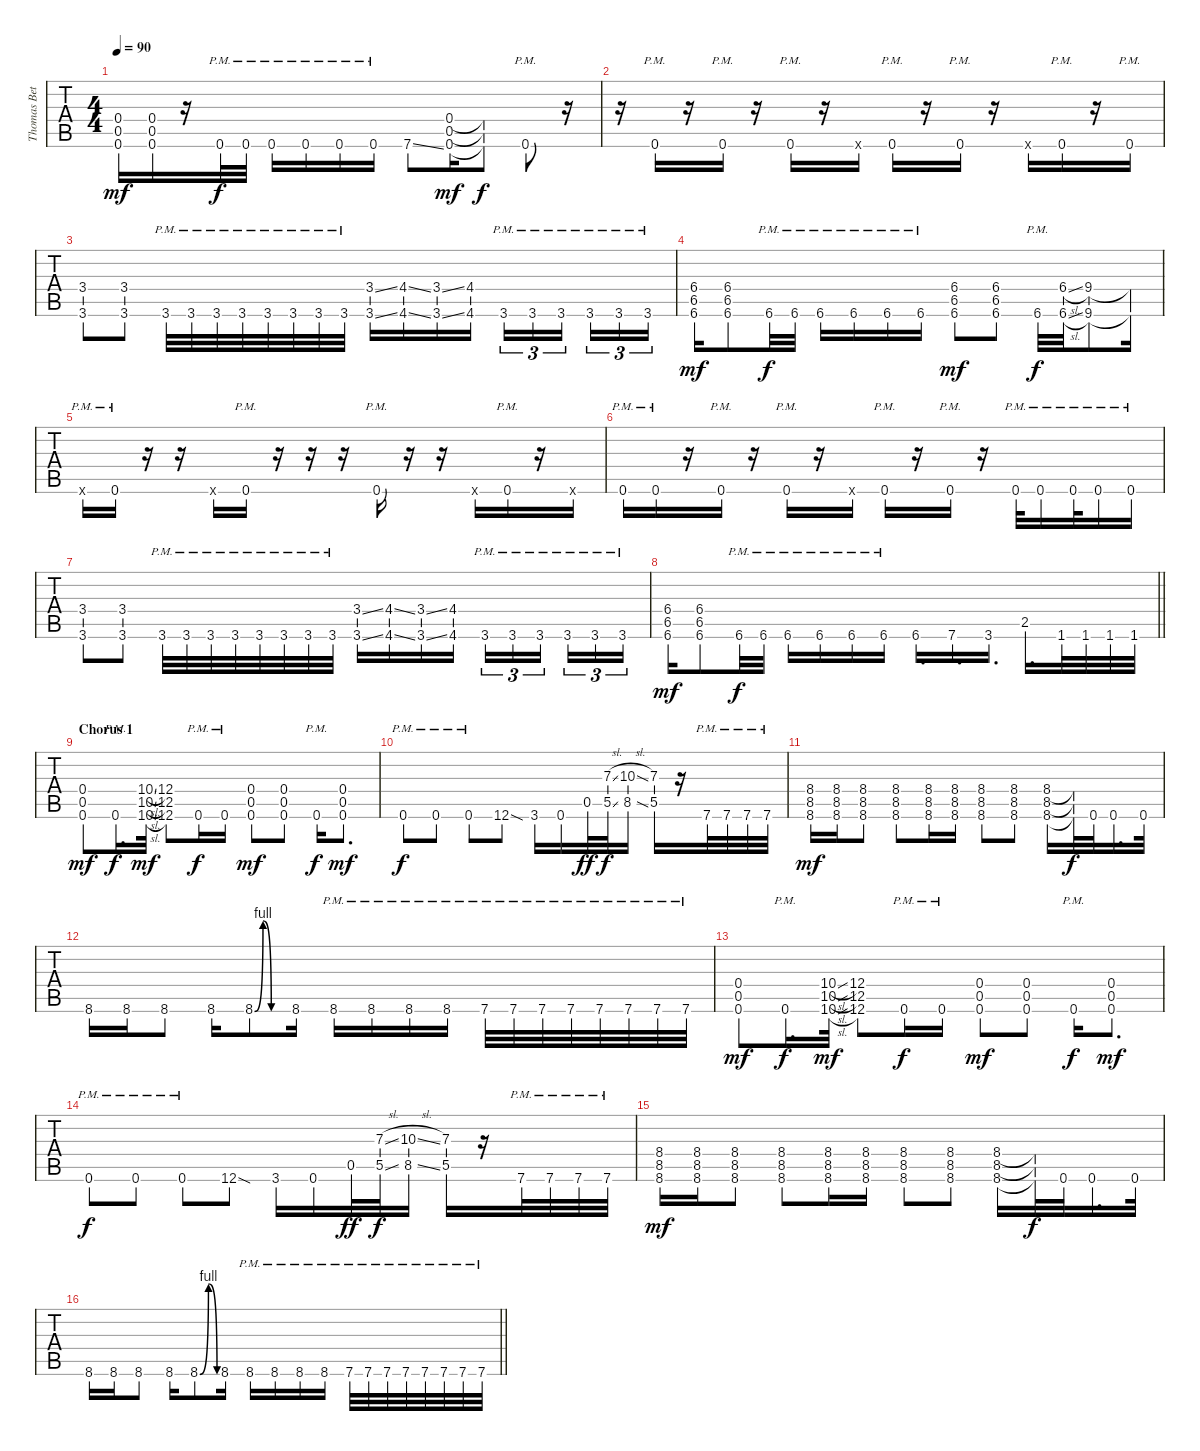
\track ("Thomas Betrisey" "Thomas Bet") {instrument distortionguitar}
\staff {tabs}
\tuning (C4 G3 Eb3 Bb2 F2 Bb1) {hide}
\ts (4 4)
\tempo 90
\clef f4
\ks c
(0.4 0.5 0.6).16{dy mf} (0.4 0.5 0.6).16 r.16 0.6{pm}.32{dy f} 0.6{pm}.32 0.6{pm}.16 0.6{pm}.16 0.6{pm}.16 0.6{pm}.16 7.6{ss}.8 (0.4 0.5 0.6).16{dy mf} (0.4{t} 0.5{t} 0.6{t}).8{dy f} 0.6{pm}.8 r.16 |
r.16 0.6{pm}.16 r.16 0.6{pm}.16 r.16 0.6{pm}.16 r.16 0.6{x}.16 0.6{pm}.16 r.16 0.6{pm}.16 r.16 0.6{x}.16 0.6{pm}.16 r.16 0.6{pm}.16 |
(3.4 3.6).8 (3.4 3.6).8 3.6{pm}.32 3.6{pm}.32 3.6{pm}.32 3.6{pm}.32 3.6{pm}.32 3.6{pm}.32 3.6{pm}.32 3.6{pm}.32 (3.4{ss} 3.6{ss}).16 (4.4{ss} 4.6{ss}).16 (3.4{ss} 3.6{ss}).16 (4.4 4.6).16 3.6{pm}.16{tu (3 2)} 3.6{pm}.16{tu (3 2)} 3.6{pm}.16{tu (3 2) beam splitsecondary} 3.6{pm}.16{tu (3 2)} 3.6{pm}.16{tu (3 2)} 3.6{pm}.16{tu (3 2)} |
(6.4 6.5 6.6).16{dy mf} (6.4 6.5 6.6).8 6.6{pm}.32{dy f} 6.6{pm}.32 6.6{pm}.16 6.6{pm}.16 6.6{pm}.16 6.6{pm}.16 (6.4 6.5 6.6).8{dy mf} (6.4 6.5 6.6).8 6.6{pm}.32{dy f} (6.4{sl} 6.6{sl}).32 (9.4 9.6).8 (9.4{t} 9.6{t}).16 |
0.6{pm x}.16 0.6{pm}.16 r.16 r.16 0.6{x}.16 0.6{pm}.16 r.16 r.16 r.16 0.6{pm}.16 r.16 r.16 0.6{x}.16 0.6{pm}.16 r.16 0.6{x}.16 |
0.6{pm}.16 0.6{pm}.16 r.16 0.6{pm}.16 r.16 0.6{pm}.16 r.16 0.6{x}.16 0.6{pm}.16 r.16 0.6{pm}.16 r.16 0.6{pm}.32 0.6{pm}.16 0.6{pm}.32 0.6{pm}.16 0.6{pm}.16 |
(3.4 3.6).8 (3.4 3.6).8 3.6{pm}.32 3.6{pm}.32 3.6{pm}.32 3.6{pm}.32 3.6{pm}.32 3.6{pm}.32 3.6{pm}.32 3.6{pm}.32 (3.4{ss} 3.6{ss}).16 (4.4{ss} 4.6{ss}).16 (3.4{ss} 3.6{ss}).16 (4.4 4.6).16 3.6{pm}.16{tu (3 2)} 3.6{pm}.16{tu (3 2)} 3.6{pm}.16{tu (3 2) beam splitsecondary} 3.6{pm}.16{tu (3 2)} 3.6{pm}.16{tu (3 2)} 3.6{pm}.16{tu (3 2)} |
\barLineRight lightlight
(6.4 6.5 6.6).16{dy mf} (6.4 6.5 6.6).8 6.6{pm}.32{dy f} 6.6{pm}.32 6.6{pm}.16 6.6{pm}.16 6.6{pm}.16 6.6{pm}.16 6.6.16{d} 7.6.16{d} 3.6.16{d} 2.5.16{d} 1.6.32 1.6.32 1.6.32 1.6.32 |
\section ("" "Chorus 1")
(0.4 0.5 0.6).8{dy mf} 0.6{pm}.16{d dy f} (10.4{sl} 10.5{sl} 10.6{sl}).32{dy mf} (12.4 12.5 12.6).8 0.6{pm}.16{dy f} 0.6{pm}.16 (0.4 0.5 0.6).8{dy mf} (0.4 0.5 0.6).8 0.6{pm}.16{dy f} (0.4 0.5 0.6).8{d dy mf} |
0.6{pm}.8{dy f} 0.6{pm}.8 0.6{pm}.8 12.6{sod}.8 3.6.16 0.6.16 0.5.32{dy ff} (7.3{sl} 5.5{sl}).32{dy f} (10.3{sl} 8.5{sl}).16 (7.3 5.5).16 r.16 7.6{pm}.32 7.6{pm}.32 7.6{pm}.32 7.6{pm}.32 |
(8.4 8.5 8.6).16{dy mf} (8.4 8.5 8.6).16 (8.4 8.5 8.6).8 (8.4 8.5 8.6).8 (8.4 8.5 8.6).16 (8.4 8.5 8.6).16 (8.4 8.5 8.6).8 (8.4 8.5 8.6).8 (8.4 8.5 8.6).16 (8.4{t} 8.5{t} 8.6{t}).32{dy f} 0.6.32 0.6.16{d} 0.6.32 |
8.6.16 8.6.16 8.6.8 8.6.16 8.6{be (custom 0 0 15 4 30 0 60 0)}.8 8.6.16 8.6{pm}.16 8.6{pm}.16 8.6{pm}.16 8.6{pm}.16 7.6{pm}.32 7.6{pm}.32 7.6{pm}.32 7.6{pm}.32 7.6{pm}.32 7.6{pm}.32 7.6{pm}.32 7.6{pm}.32 |
(0.4 0.5 0.6).8{dy mf} 0.6{pm}.16{d dy f} (10.4{sl} 10.5{sl} 10.6{sl}).32{dy mf} (12.4 12.5 12.6).8 0.6{pm}.16{dy f} 0.6{pm}.16 (0.4 0.5 0.6).8{dy mf} (0.4 0.5 0.6).8 0.6{pm}.16{dy f} (0.4 0.5 0.6).8{d dy mf} |
0.6{pm}.8{dy f} 0.6{pm}.8 0.6{pm}.8 12.6{sod}.8 3.6.16 0.6.16 0.5.32{dy ff} (7.3{sl} 5.5{sl}).32{dy f} (10.3{sl} 8.5{sl}).16 (7.3 5.5).16 r.16 7.6{pm}.32 7.6{pm}.32 7.6{pm}.32 7.6{pm}.32 |
(8.4 8.5 8.6).16{dy mf} (8.4 8.5 8.6).16 (8.4 8.5 8.6).8 (8.4 8.5 8.6).8 (8.4 8.5 8.6).16 (8.4 8.5 8.6).16 (8.4 8.5 8.6).8 (8.4 8.5 8.6).8 (8.4 8.5 8.6).16 (8.4{t} 8.5{t} 8.6{t}).32{dy f} 0.6.32 0.6.16{d} 0.6.32 |
\barLineRight lightlight
8.6.16 8.6.16 8.6.8 8.6.16 8.6{be (bendrelease 0 0 30 4 30 4 60 0)}.8 8.6.16 8.6{pm}.16 8.6{pm}.16 8.6{pm}.16 8.6{pm}.16 7.6{pm}.32 7.6{pm}.32 7.6{pm}.32 7.6{pm}.32 7.6{pm}.32 7.6{pm}.32 7.6{pm}.32 7.6{pm}.32
